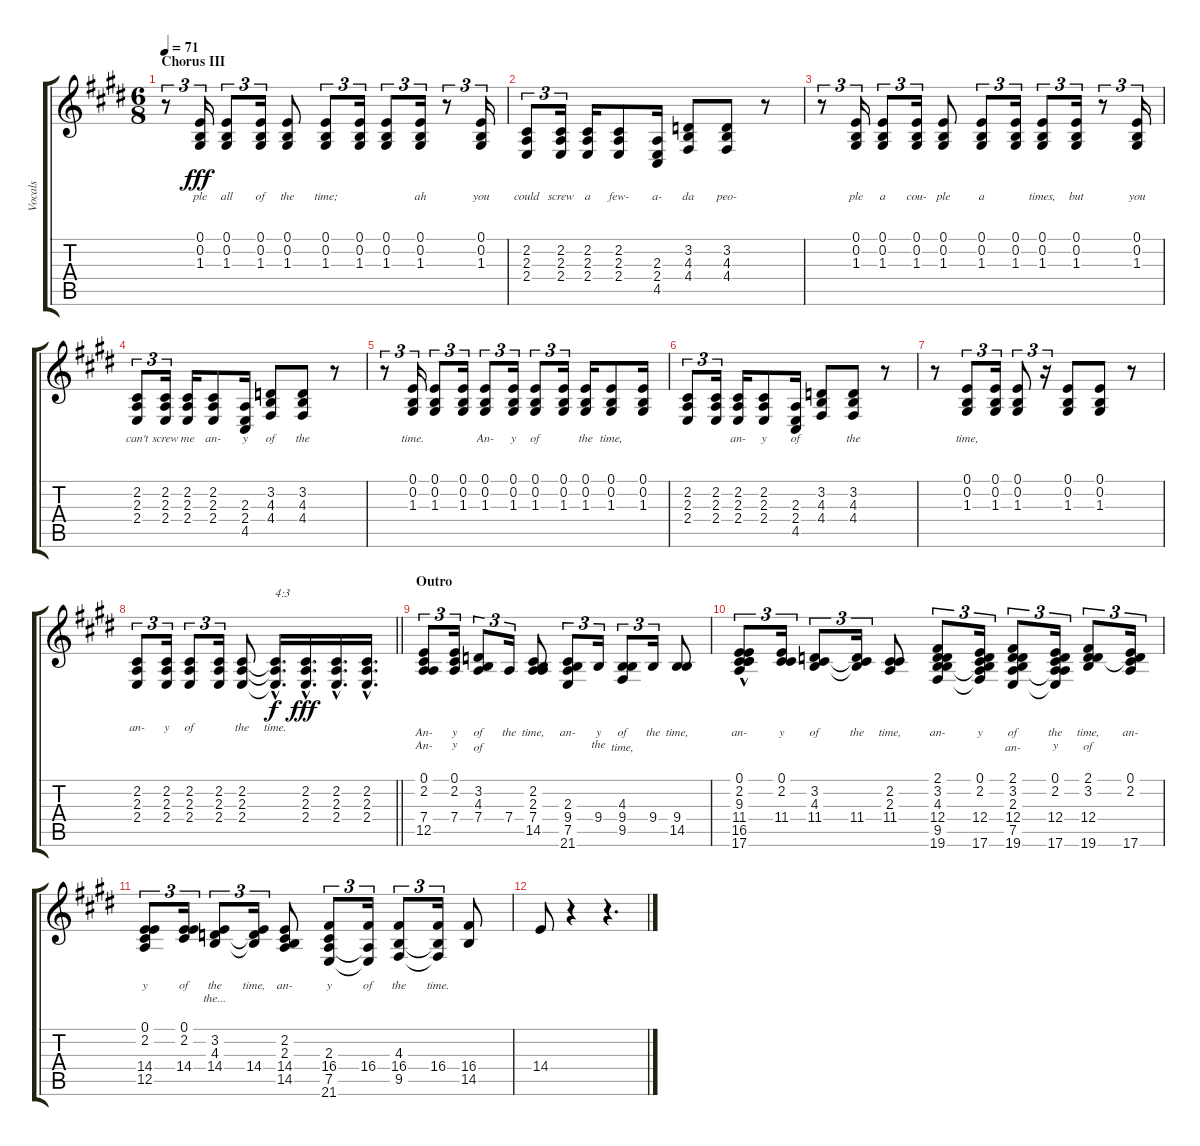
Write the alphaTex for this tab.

\track ("Vocals" "Vocals") {instrument lead6voice}
\staff {score tabs}
\tuning (E4 B3 G3 D3 A2 E2) {hide}
\ts (6 8)
\section ("" "Chorus III")
\tempo 71
\clef g2
\ks e
r.8{tu (3 2) dy fff} (0.1 0.2 1.3).16{tu (3 2) lyrics (0 "ple") lyrics (1 "") lyrics (2 "") lyrics (3 "") lyrics (4 "")} (0.1 0.2 1.3).8{tu (3 2) lyrics (0 "all") lyrics (1 "") lyrics (2 "") lyrics (3 "") lyrics (4 "")} (0.1 0.2 1.3).16{tu (3 2) lyrics (0 "of") lyrics (1 "") lyrics (2 "") lyrics (3 "") lyrics (4 "")} (0.1 0.2 1.3).8{lyrics (0 "the") lyrics (1 "") lyrics (2 "") lyrics (3 "") lyrics (4 "")} (0.1 0.2 1.3).8{tu (3 2) lyrics (0 "time;") lyrics (1 "") lyrics (2 "") lyrics (3 "") lyrics (4 "")} (0.1 0.2 1.3).16{tu (3 2) lyrics (0 "") lyrics (1 "") lyrics (2 "") lyrics (3 "") lyrics (4 "")} (0.1 0.2 1.3).8{tu (3 2) lyrics (0 "") lyrics (1 "") lyrics (2 "") lyrics (3 "") lyrics (4 "")} (0.1 0.2 1.3).16{tu (3 2) lyrics (0 "ah") lyrics (1 "") lyrics (2 "") lyrics (3 "") lyrics (4 "")} r.8{tu (3 2)} (0.1 0.2 1.3).16{tu (3 2) lyrics (0 "you") lyrics (1 "") lyrics (2 "") lyrics (3 "") lyrics (4 "")} |
(2.2 2.3 2.4).8{tu (3 2) lyrics (0 "could") lyrics (1 "") lyrics (2 "") lyrics (3 "") lyrics (4 "")} (2.2 2.3 2.4).16{tu (3 2) lyrics (0 "screw") lyrics (1 "") lyrics (2 "") lyrics (3 "") lyrics (4 "")} (2.2 2.3 2.4).16{lyrics (0 "a") lyrics (1 "") lyrics (2 "") lyrics (3 "") lyrics (4 "")} (2.2 2.3 2.4).8{lyrics (0 "few-") lyrics (1 "") lyrics (2 "") lyrics (3 "") lyrics (4 "")} (2.3 2.4 4.5).16{lyrics (0 "a-") lyrics (1 "") lyrics (2 "") lyrics (3 "") lyrics (4 "")} (3.2 4.3 4.4).8{lyrics (0 "da") lyrics (1 "") lyrics (2 "") lyrics (3 "") lyrics (4 "")} (3.2 4.3 4.4).8{lyrics (0 "peo-") lyrics (1 "") lyrics (2 "") lyrics (3 "") lyrics (4 "")} r.8 |
r.8{tu (3 2)} (0.1 0.2 1.3).16{tu (3 2) lyrics (0 "ple") lyrics (1 "") lyrics (2 "") lyrics (3 "") lyrics (4 "")} (0.1 0.2 1.3).8{tu (3 2) lyrics (0 "a") lyrics (1 "") lyrics (2 "") lyrics (3 "") lyrics (4 "")} (0.1 0.2 1.3).16{tu (3 2) lyrics (0 "cou-") lyrics (1 "") lyrics (2 "") lyrics (3 "") lyrics (4 "")} (0.1 0.2 1.3).8{lyrics (0 "ple") lyrics (1 "") lyrics (2 "") lyrics (3 "") lyrics (4 "")} (0.1 0.2 1.3).8{tu (3 2) lyrics (0 "a") lyrics (1 "") lyrics (2 "") lyrics (3 "") lyrics (4 "")} (0.1 0.2 1.3).16{tu (3 2) lyrics (0 "") lyrics (1 "") lyrics (2 "") lyrics (3 "") lyrics (4 "")} (0.1 0.2 1.3).8{tu (3 2) lyrics (0 "times,") lyrics (1 "") lyrics (2 "") lyrics (3 "") lyrics (4 "")} (0.1 0.2 1.3).16{tu (3 2) lyrics (0 "but") lyrics (1 "") lyrics (2 "") lyrics (3 "") lyrics (4 "")} r.8{tu (3 2)} (0.1 0.2 1.3).16{tu (3 2) lyrics (0 "you") lyrics (1 "") lyrics (2 "") lyrics (3 "") lyrics (4 "")} |
(2.2 2.3 2.4).8{tu (3 2) lyrics (0 "can't") lyrics (1 "") lyrics (2 "") lyrics (3 "") lyrics (4 "")} (2.2 2.3 2.4).16{tu (3 2) lyrics (0 "screw") lyrics (1 "") lyrics (2 "") lyrics (3 "") lyrics (4 "")} (2.2 2.3 2.4).16{lyrics (0 "me") lyrics (1 "") lyrics (2 "") lyrics (3 "") lyrics (4 "")} (2.2 2.3 2.4).8{lyrics (0 "an-") lyrics (1 "") lyrics (2 "") lyrics (3 "") lyrics (4 "")} (2.3 2.4 4.5).16{lyrics (0 "y") lyrics (1 "") lyrics (2 "") lyrics (3 "") lyrics (4 "")} (3.2 4.3 4.4).8{lyrics (0 "of") lyrics (1 "") lyrics (2 "") lyrics (3 "") lyrics (4 "")} (3.2 4.3 4.4).8{lyrics (0 "the") lyrics (1 "") lyrics (2 "") lyrics (3 "") lyrics (4 "")} r.8 |
r.8{tu (3 2)} (0.1 0.2 1.3).16{tu (3 2) lyrics (0 "time.") lyrics (1 "") lyrics (2 "") lyrics (3 "") lyrics (4 "")} (0.1 0.2 1.3).8{tu (3 2) lyrics (0 "") lyrics (1 "") lyrics (2 "") lyrics (3 "") lyrics (4 "")} (0.1 0.2 1.3).16{tu (3 2) lyrics (0 "") lyrics (1 "") lyrics (2 "") lyrics (3 "") lyrics (4 "")} (0.1 0.2 1.3).8{tu (3 2) lyrics (0 "An-") lyrics (1 "") lyrics (2 "") lyrics (3 "") lyrics (4 "")} (0.1 0.2 1.3).16{tu (3 2) lyrics (0 "y") lyrics (1 "") lyrics (2 "") lyrics (3 "") lyrics (4 "")} (0.1 0.2 1.3).8{tu (3 2) lyrics (0 "of") lyrics (1 "") lyrics (2 "") lyrics (3 "") lyrics (4 "")} (0.1 0.2 1.3).16{tu (3 2) lyrics (0 "") lyrics (1 "") lyrics (2 "") lyrics (3 "") lyrics (4 "")} (0.1 0.2 1.3).16{lyrics (0 "the") lyrics (1 "") lyrics (2 "") lyrics (3 "") lyrics (4 "")} (0.1 0.2 1.3).8{lyrics (0 "time,") lyrics (1 "") lyrics (2 "") lyrics (3 "") lyrics (4 "")} (0.1 0.2 1.3).16{lyrics (0 "") lyrics (1 "") lyrics (2 "") lyrics (3 "") lyrics (4 "")} |
(2.2 2.3 2.4).8{tu (3 2) lyrics (0 "") lyrics (1 "") lyrics (2 "") lyrics (3 "") lyrics (4 "")} (2.2 2.3 2.4).16{tu (3 2) lyrics (0 "") lyrics (1 "") lyrics (2 "") lyrics (3 "") lyrics (4 "")} (2.2 2.3 2.4).16{lyrics (0 "an-") lyrics (1 "") lyrics (2 "") lyrics (3 "") lyrics (4 "")} (2.2 2.3 2.4).8{lyrics (0 "y") lyrics (1 "") lyrics (2 "") lyrics (3 "") lyrics (4 "")} (2.3 2.4 4.5).16{lyrics (0 "of") lyrics (1 "") lyrics (2 "") lyrics (3 "") lyrics (4 "")} (3.2 4.3 4.4).8{lyrics (0 "") lyrics (1 "") lyrics (2 "") lyrics (3 "") lyrics (4 "")} (3.2 4.3 4.4).8{lyrics (0 "the") lyrics (1 "") lyrics (2 "") lyrics (3 "") lyrics (4 "")} r.8 |
r.8 (0.1 0.2 1.3).8{tu (3 2) lyrics (0 "time,") lyrics (1 "") lyrics (2 "") lyrics (3 "") lyrics (4 "")} (0.1 0.2 1.3).16{tu (3 2) lyrics (0 "") lyrics (1 "") lyrics (2 "") lyrics (3 "") lyrics (4 "")} (0.1 0.2 1.3).8{tu (3 2) lyrics (0 "") lyrics (1 "") lyrics (2 "") lyrics (3 "") lyrics (4 "")} r.16{tu (3 2)} (0.1 0.2 1.3).8{lyrics (0 "") lyrics (1 "") lyrics (2 "") lyrics (3 "") lyrics (4 "")} (0.1 0.2 1.3).8{lyrics (0 "") lyrics (1 "") lyrics (2 "") lyrics (3 "") lyrics (4 "")} r.8 |
\barLineRight lightlight
(2.2 2.3 2.4).8{tu (3 2) lyrics (0 "an-") lyrics (1 "") lyrics (2 "") lyrics (3 "") lyrics (4 "")} (2.2 2.3 2.4).16{tu (3 2) lyrics (0 "y") lyrics (1 "") lyrics (2 "") lyrics (3 "") lyrics (4 "")} (2.2 2.3 2.4).8{tu (3 2) lyrics (0 "of") lyrics (1 "") lyrics (2 "") lyrics (3 "") lyrics (4 "")} (2.2 2.3 2.4).16{tu (3 2) lyrics (0 "") lyrics (1 "") lyrics (2 "") lyrics (3 "") lyrics (4 "")} (2.2 2.3 2.4).8{lyrics (0 "the") lyrics (1 "") lyrics (2 "") lyrics (3 "") lyrics (4 "")} (2.2{hac t} 2.3{hac t} 2.4{hac t}).16{d txt "4:3" lyrics (0 "time.") lyrics (1 "") lyrics (2 "") lyrics (3 "") lyrics (4 "") dy f} (2.2{hac} 2.3{hac} 2.4{hac}).16{d dy fff} (2.2{hac} 2.3{hac} 2.4{hac}).16{d} (2.2{hac} 2.3{hac} 2.4{hac}).16{d} |
\section ("" "Outro")
(0.1 2.2 7.4 12.5).8{tu (3 2) lyrics (0 "") lyrics (1 "An-") lyrics (2 "An-") lyrics (3 "") lyrics (4 "")} (0.1 2.2 7.4).16{tu (3 2) lyrics (0 "") lyrics (1 "y") lyrics (2 "y") lyrics (3 "") lyrics (4 "")} (3.2 4.3 7.4).8{tu (3 2) lyrics (0 "") lyrics (1 "of") lyrics (2 "of") lyrics (3 "") lyrics (4 "")} 7.4.16{tu (3 2) lyrics (0 "") lyrics (1 "the") lyrics (2 "") lyrics (3 "") lyrics (4 "")} (2.2 2.3 7.4 14.5).8{lyrics (0 "") lyrics (1 "time,") lyrics (2 "") lyrics (3 "") lyrics (4 "")} (2.3 9.4 7.5 21.6).8{tu (3 2) lyrics (0 "") lyrics (1 "an-") lyrics (2 "") lyrics (3 "") lyrics (4 "")} 9.4.16{tu (3 2) lyrics (0 "") lyrics (1 "y") lyrics (2 "the") lyrics (3 "") lyrics (4 "")} (4.3 9.4 9.5).8{tu (3 2) lyrics (0 "") lyrics (1 "of") lyrics (2 "time,") lyrics (3 "") lyrics (4 "")} 9.4.16{tu (3 2) lyrics (0 "") lyrics (1 "the") lyrics (2 "") lyrics (3 "") lyrics (4 "")} (9.4 14.5).8{lyrics (0 "") lyrics (1 "time,") lyrics (2 "") lyrics (3 "") lyrics (4 "")} |
(0.1 2.2 9.3{hac} 11.4 16.5{hac} 17.6{hac}).8{tu (3 2) lyrics (0 "") lyrics (1 "an-") lyrics (2 "") lyrics (3 "") lyrics (4 "")} (0.1 2.2 11.4).16{tu (3 2) lyrics (0 "") lyrics (1 "y") lyrics (2 "") lyrics (3 "") lyrics (4 "")} (3.2 4.3 11.4).8{tu (3 2) lyrics (0 "") lyrics (1 "of") lyrics (2 "") lyrics (3 "") lyrics (4 "")} (3.2{t} 4.3{t} 11.4).16{tu (3 2) lyrics (0 "") lyrics (1 "the") lyrics (2 "") lyrics (3 "") lyrics (4 "")} (2.2 2.3 11.4).8{lyrics (0 "") lyrics (1 "time,") lyrics (2 "") lyrics (3 "") lyrics (4 "")} (2.1 3.2 4.3 12.4 9.5 19.6).8{tu (3 2) lyrics (0 "") lyrics (1 "an-") lyrics (2 "") lyrics (3 "") lyrics (4 "")} (0.1 2.2 4.3{t} 12.4 9.5{t} 17.6).16{tu (3 2) lyrics (0 "") lyrics (1 "y") lyrics (2 "") lyrics (3 "") lyrics (4 "")} (2.1 3.2 2.3 12.4 7.5 19.6).8{tu (3 2) lyrics (0 "") lyrics (1 "of") lyrics (2 "an-") lyrics (3 "") lyrics (4 "")} (0.1 2.2 2.3{t} 12.4 7.5{t} 17.6).16{tu (3 2) lyrics (0 "") lyrics (1 "the") lyrics (2 "y") lyrics (3 "") lyrics (4 "")} (2.1 3.2 12.4 19.6).8{tu (3 2) lyrics (0 "") lyrics (1 "time,") lyrics (2 "of") lyrics (3 "") lyrics (4 "")} (0.1 2.2 12.4{t} 17.6).16{tu (3 2) lyrics (0 "") lyrics (1 "an-") lyrics (2 "") lyrics (3 "") lyrics (4 "")} |
(0.1 2.2 14.4 12.5).8{tu (3 2) lyrics (0 "") lyrics (1 "y") lyrics (2 "") lyrics (3 "") lyrics (4 "")} (0.1 2.2 14.4).16{tu (3 2) lyrics (0 "") lyrics (1 "of") lyrics (2 "") lyrics (3 "") lyrics (4 "")} (3.2 4.3 14.4).8{tu (3 2) lyrics (0 "") lyrics (1 "the") lyrics (2 "the...") lyrics (3 "") lyrics (4 "")} (3.2{t} 4.3{t} 14.4).16{tu (3 2) lyrics (0 "") lyrics (1 "time,") lyrics (2 "") lyrics (3 "") lyrics (4 "")} (2.2 2.3 14.4 14.5).8{lyrics (0 "") lyrics (1 "an-") lyrics (2 "") lyrics (3 "") lyrics (4 "")} (2.3 16.4 7.5 21.6).8{tu (3 2) lyrics (0 "") lyrics (1 "y") lyrics (2 "") lyrics (3 "") lyrics (4 "")} (2.3{t} 16.4 7.5{t}).16{tu (3 2) lyrics (0 "") lyrics (1 "of") lyrics (2 "") lyrics (3 "") lyrics (4 "")} (4.3 16.4 9.5).8{tu (3 2) lyrics (0 "") lyrics (1 "the") lyrics (2 "") lyrics (3 "") lyrics (4 "")} (4.3{t} 16.4 9.5{t}).16{tu (3 2) lyrics (0 "") lyrics (1 "time.") lyrics (2 "") lyrics (3 "") lyrics (4 "")} (16.4 14.5).8 |
14.4.8 r.4 r.4{d}
